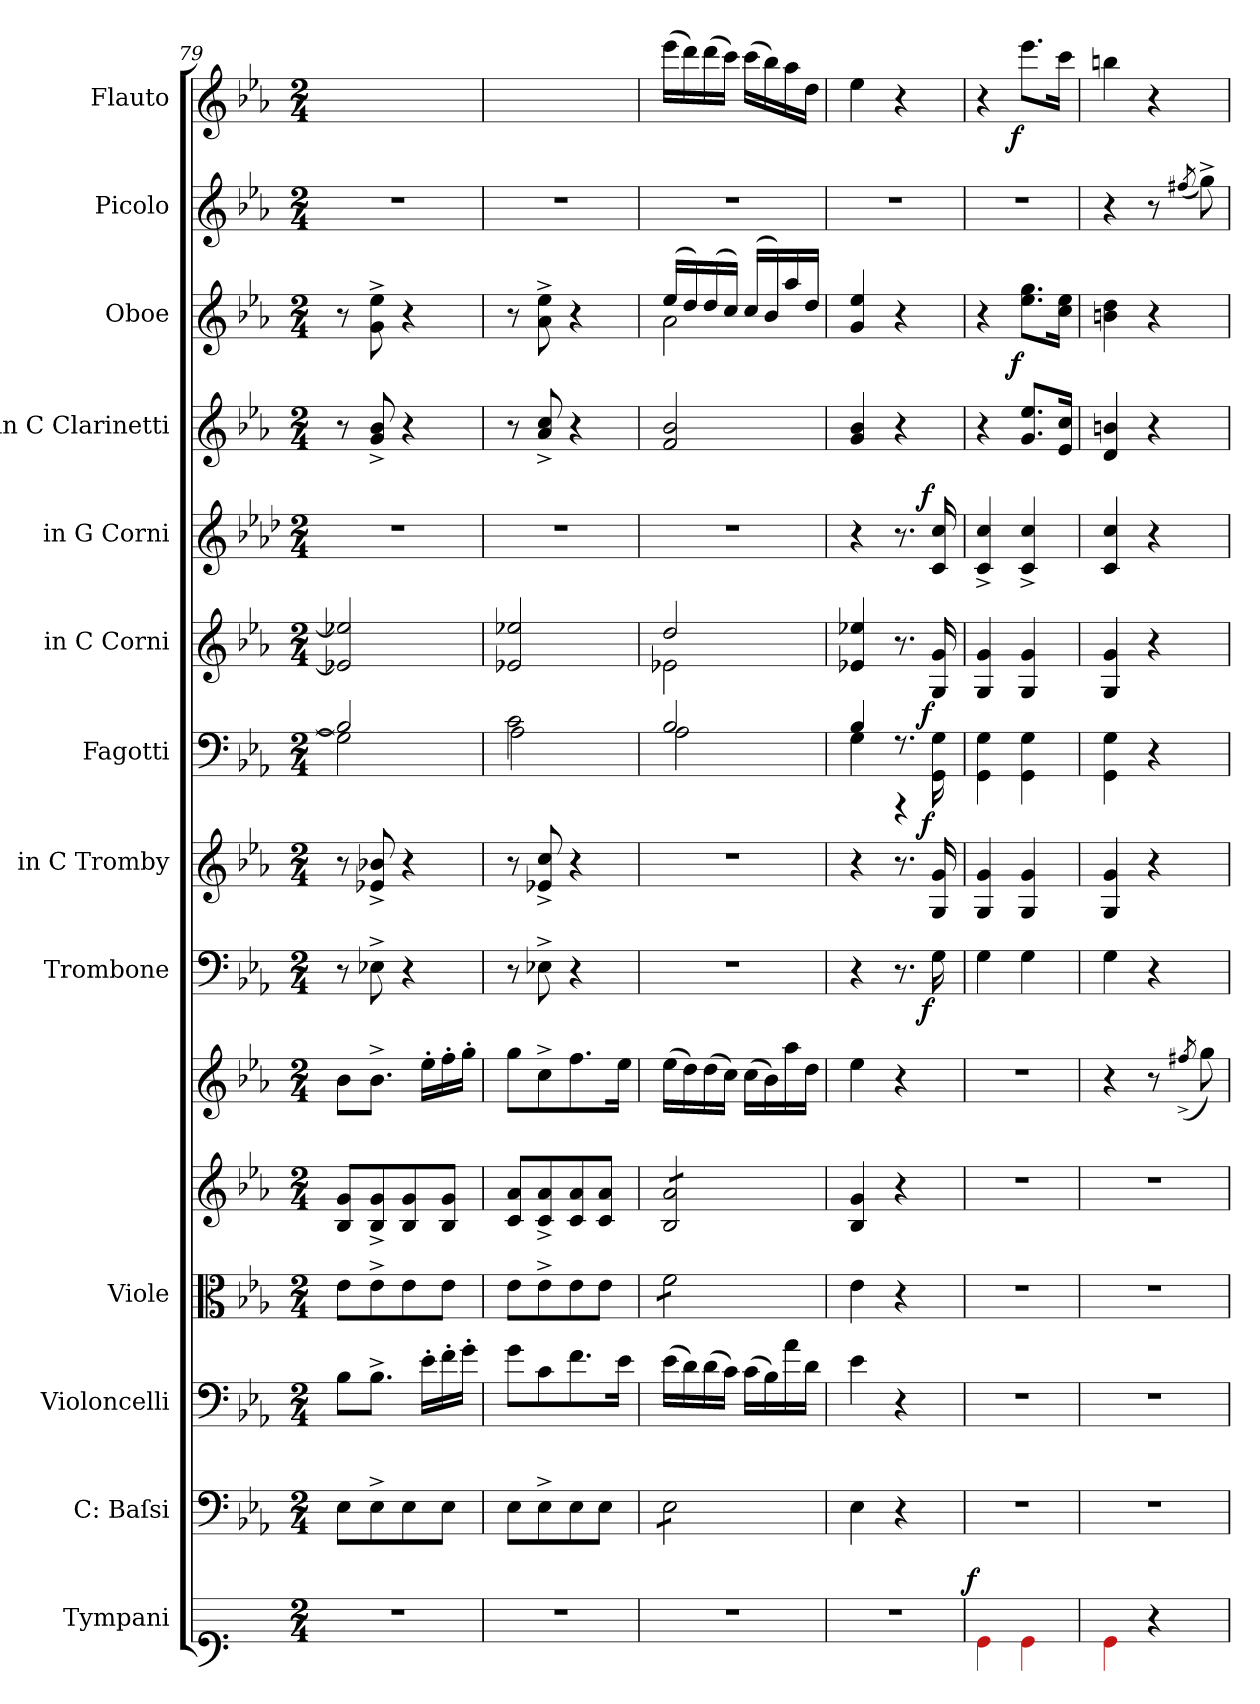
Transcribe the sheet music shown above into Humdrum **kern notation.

**kern	**dynam	**kern	**kern	**kern	**kern	**kern	**kern	**dynam	**kern	**kern	**dynam	**kern	**dynam	**kern	**dynam	**kern	**dynam	**kern	**kern	**kern	**dynam
*part15	*part15	*part14	*part13	*part12	*part11	*part10	*part9	*part9	*part8	*part7	*part7	*part6	*part6	*part5	*part5	*part4	*part4	*part3	*part2	*part1	*part1
*staff15	*staff15	*staff14	*staff13	*staff12	*staff11	*staff10	*staff9	*staff9	*staff8	*staff7	*staff7	*staff6	*staff6	*staff5	*staff5	*staff4	*staff4	*staff3	*staff2	*staff1	*staff1
*I"Tympani	*	*I"C: Baſsi	*I"Violoncelli	*I"Viole	*	*	*I"Trombone	*	*I"in C Tromby	*I"Fagotti	*	*I"in C Corni	*	*I"in G Corni	*	*I"in C Clarinetti	*	*I"Oboe	*I"Picolo	*I"Flauto	*
*	*	*I'cb	*I'vlc	*	*	*	*I'trb	*	*	*I'fag	*	*	*	*	*	*	*	*I'ob	*	*I'fl	*
*clefF1	*	*clefF4	*clefF4	*clefC3	*clefG2	*clefG2	*clefF4	*	*clefG2	*clefF4	*	*clefG2	*	*clefG2	*	*clefG2	*	*clefG2	*clefG2	*clefG2	*
*	*	*	*	*	*	*	*	*	*	*	*	*	*	*ITrd3c5	*	*	*	*	*	*	*
*k[]	*	*k[b-e-a-]	*k[b-e-a-]	*k[b-e-a-]	*k[b-e-a-]	*k[b-e-a-]	*k[b-e-a-]	*	*k[b-e-a-]	*k[b-e-a-]	*	*k[b-e-a-]	*	*k[b-e-a-]	*	*k[b-e-a-]	*	*k[b-e-a-]	*k[b-e-a-]	*k[b-e-a-]	*
*M2/4	*	*M2/4	*M2/4	*M2/4	*M2/4	*M2/4	*M2/4	*	*M2/4	*M2/4	*	*M2/4	*	*M2/4	*	*M2/4	*	*M2/4	*M2/4	*M2/4	*
=79	=79	=79	=79	=79	=79	=79	=79	=79	=79	=79	=79	=79	=79	=79	=79	=79	=79	=79	=79	=79	=79
*	*	*	*	*	*	*	*	*	*	*^	*	*	*	*	*	*	*	*	*	*	*
2r	.	8E-\L	8B-\L	8e-\L	8B-/ 8g/L	8b-\L	8r	.	8r	2B-/]	2G\]	.	2e-X]/ 2ee-X]/	.	2r	.	8r	.	8r	2r	8b-\Lyy	.
.	.	8E-^<\	8.B-^<\J	8e-^<\	8B-^/ 8g^/	8.b-^<\J	8E-X^<\	.	8e-X^</ 8b-X^</	.	.	.	.	.	.	.	8g^/ 8b-^/	.	8g^\ 8ee-^\	.	8.b-^<\Jyy	.
.	.	8E-\	.	8e-\	8B-/ 8g/	.	4r	.	4r	.	.	.	.	.	.	.	4r	.	4r	.	.	.
.	.	.	16e-'\LL	.	.	16ee-'\LL	.	.	.	.	.	.	.	.	.	.	.	.	.	.	16ee-'\LLyy	.
.	.	8E-\J	16f'\	8e-\J	8B-/ 8g/J	16ff'\	.	.	.	.	.	.	.	.	.	.	.	.	.	.	16ff'\yy	.
.	.	.	16g'\JJ	.	.	16gg'\JJ	.	.	.	.	.	.	.	.	.	.	.	.	.	.	16gg'\JJyy	.
=80	=80	=80	=80	=80	=80	=80	=80	=80	=80	=80	=80	=80	=80	=80	=80	=80	=80	=80	=80	=80	=80	=80
2r	.	8E-\L	8g\L	8e-\L	8c/ 8a-/L	8gg\L	8r	.	8r	2c\	2A-\	.	2e-X/ 2ee-X/	.	2r	.	8r	.	8r	2r	8gg\Lyy	.
.	.	8E-^<\	8c\	8e-^<\	8c^/ 8a-^/	8cc^<\	8E-X^<\	.	8e-X^</ 8cc^</	.	.	.	.	.	.	.	8a-^/ 8cc^/	.	8a-^\ 8ee-^\	.	8cc^<\yy	.
.	.	8E-\	8.f\	8e-\	8c/ 8a-/	8.ff\	4r	.	4r	.	.	.	.	.	.	.	4r	.	4r	.	8.ff\yy	.
.	.	8E-\J	.	8e-\J	8c/ 8a-/J	.	.	.	.	.	.	.	.	.	.	.	.	.	.	.	.	.
.	.	.	16e-\Jk	.	.	16ee-\Jk	.	.	.	.	.	.	.	.	.	.	.	.	.	.	16ee-\Jkyy	.
=81	=81	=81	=81	=81	=81	=81	=81	=81	=81	=81	=81	=81	=81	=81	=81	=81	=81	=81	=81	=81	=81	=81
*	*	*	*	*	*	*	*	*	*	*	*	*	*^	*	*	*	*	*	*^	*	*	*
*	*	*tremolo	*	*	*	*	*	*	*	*	*	*	*	*	*	*	*	*	*	*	*	*	*	*
*	*	*	*	*tremolo	*	*	*	*	*	*	*	*	*	*	*	*	*	*	*	*	*	*	*	*
*	*	*	*	*	*tremolo	*	*	*	*	*	*	*	*	*	*	*	*	*	*	*	*	*	*	*
2r	.	8E-\L	(16e-\LL	8f\L	8B-/ 8a-/L	(16ee-\LL	2r	.	2r	2B-/	2A-\	.	2dd/	2e-X\	.	2r	.	2f/ 2b-/	.	(16ee-/LL	2a-\	2r	(16eee-\LL	.
.	.	.	16d\)	.	.	16dd\)	.	.	.	.	.	.	.	.	.	.	.	.	.	16dd/)	.	.	16ddd\)	.
.	.	8E-\	(16d\	8f\	8B-/ 8a-/	(16dd\	.	.	.	.	.	.	.	.	.	.	.	.	.	(16dd/	.	.	(16ddd\	.
.	.	.	16c\JJ)	.	.	16cc\JJ)	.	.	.	.	.	.	.	.	.	.	.	.	.	16cc/JJ)	.	.	16ccc\JJ)	.
.	.	8E-\	(16c\LL	8f\	8B-/ 8a-/	(16cc\LL	.	.	.	.	.	.	.	.	.	.	.	.	.	(16cc/LL	.	.	(16ccc\LL	.
.	.	.	16B-\)	.	.	16b-\)	.	.	.	.	.	.	.	.	.	.	.	.	.	16b-/)	.	.	16bb-\)	.
.	.	8E-\J	16a-\	8f\J	8B-/ 8a-/J	16aa-\	.	.	.	.	.	.	.	.	.	.	.	.	.	16aa-/	.	.	16aa-\	.
*	*	*	*	*	*Xtremolo	*	*	*	*	*	*	*	*	*	*	*	*	*	*	*	*	*	*	*
*	*	*	*	*Xtremolo	*	*	*	*	*	*	*	*	*	*	*	*	*	*	*	*	*	*	*	*
*	*	*Xtremolo	*	*	*	*	*	*	*	*	*	*	*	*	*	*	*	*	*	*	*	*	*	*
.	.	.	16d\JJ	.	.	16dd\JJ	.	.	.	.	.	.	.	.	.	.	.	.	.	16dd/JJ	.	.	16dd\JJ	.
*	*	*	*	*	*	*	*	*	*	*	*	*	*v	*v	*	*	*	*	*	*v	*v	*	*	*
=82	=82	=82	=82	=82	=82	=82	=82	=82	=82	=82	=82	=82	=82	=82	=82	=82	=82	=82	=82	=82	=82	=82
2r	.	4E-\	4e-\	4e-\	4B-/ 4g/	4ee-\	4r	.	4r	4B-/	4G\	.	4e-X/ 4ee-X/	.	4r	.	4g/ 4b-/	.	4g/ 4ee-/	2r	4ee-\	.
.	.	4r	4r	4r	4r	4r	8.r	.	8.r	8.r	4r	.	8.r	.	8.r	.	4r	.	4r	.	4r	.
!	!	!	!	!	!	!	!	!LO:DY:rj	!	!	!	!LO:DY:rj	!	!LO:DY:rj	!	!LO:DY:a:rj	!	!	!	!	!	!
.	.	.	.	.	.	.	16G\	f	16G/ 16g/	16GG\ 16G\	.	f	16G/ 16g/	f	16G/ 16g/	f	.	.	.	.	.	.
*	*	*	*	*	*	*	*	*	*	*v	*v	*	*	*	*	*	*	*	*	*	*	*
=83	=83	=83	=83	=83	=83	=83	=83	=83	=83	=83	=83	=83	=83	=83	=83	=83	=83	=83	=83	=83	=83
!	!LO:DY:a:rj	!	!	!	!	!	!	!	!	!	!	!	!	!	!	!	!	!	!	!	!
4Re\	f	2r	2r	2r	2r	2r	4G\	.	4G/ 4g/	4GG\ 4G\	.	4G/ 4g/	.	4G^>/ 4g^>/	.	4r	.	4r	2r	4r	.
!	!	!	!	!	!	!	!	!	!	!	!	!	!	!	!	!	!LO:DY:a:rj	!	!	!	!LO:DY:rj
4Re\	.	.	.	.	.	.	4G\	.	4G/ 4g/	4GG\ 4G\	.	4G/ 4g/	.	4G^>/ 4g^>/	.	8.g/ 8.ee-/L	f	8.ee-\ 8.gg\L	.	8.eee-\L	f
.	.	.	.	.	.	.	.	.	.	.	.	.	.	.	.	16e-/ 16cc/Jk	.	16cc\ 16ee-\Jk	.	16ccc\Jk	.
=84	=84	=84	=84	=84	=84	=84	=84	=84	=84	=84	=84	=84	=84	=84	=84	=84	=84	=84	=84	=84	=84
4Re\	.	2r	2r	2r	2r	4r	4G\	.	4G/ 4g/	4GG\ 4G\	.	4G/ 4g/	.	4G/ 4g/	.	4d/ 4bn/	.	4bn\ 4dd\	4r	4bbn\	.
4r	.	.	.	.	.	8r	4r	.	4r	4r	.	4r	.	4r	.	4r	.	4r	8r	4r	.
.	.	.	.	.	.	(8qff#X^</	.	.	.	.	.	.	.	.	.	.	.	.	(8qff#X/	.	.
.	.	.	.	.	.	8gg\)	.	.	.	.	.	.	.	.	.	.	.	.	8gg^<\)	.	.
=	=	=	=	=	=	=	=	=	=	=	=	=	=	=	=	=	=	=	=	=	=
*-	*-	*-	*-	*-	*-	*-	*-	*-	*-	*-	*-	*-	*-	*-	*-	*-	*-	*-	*-	*-	*-
